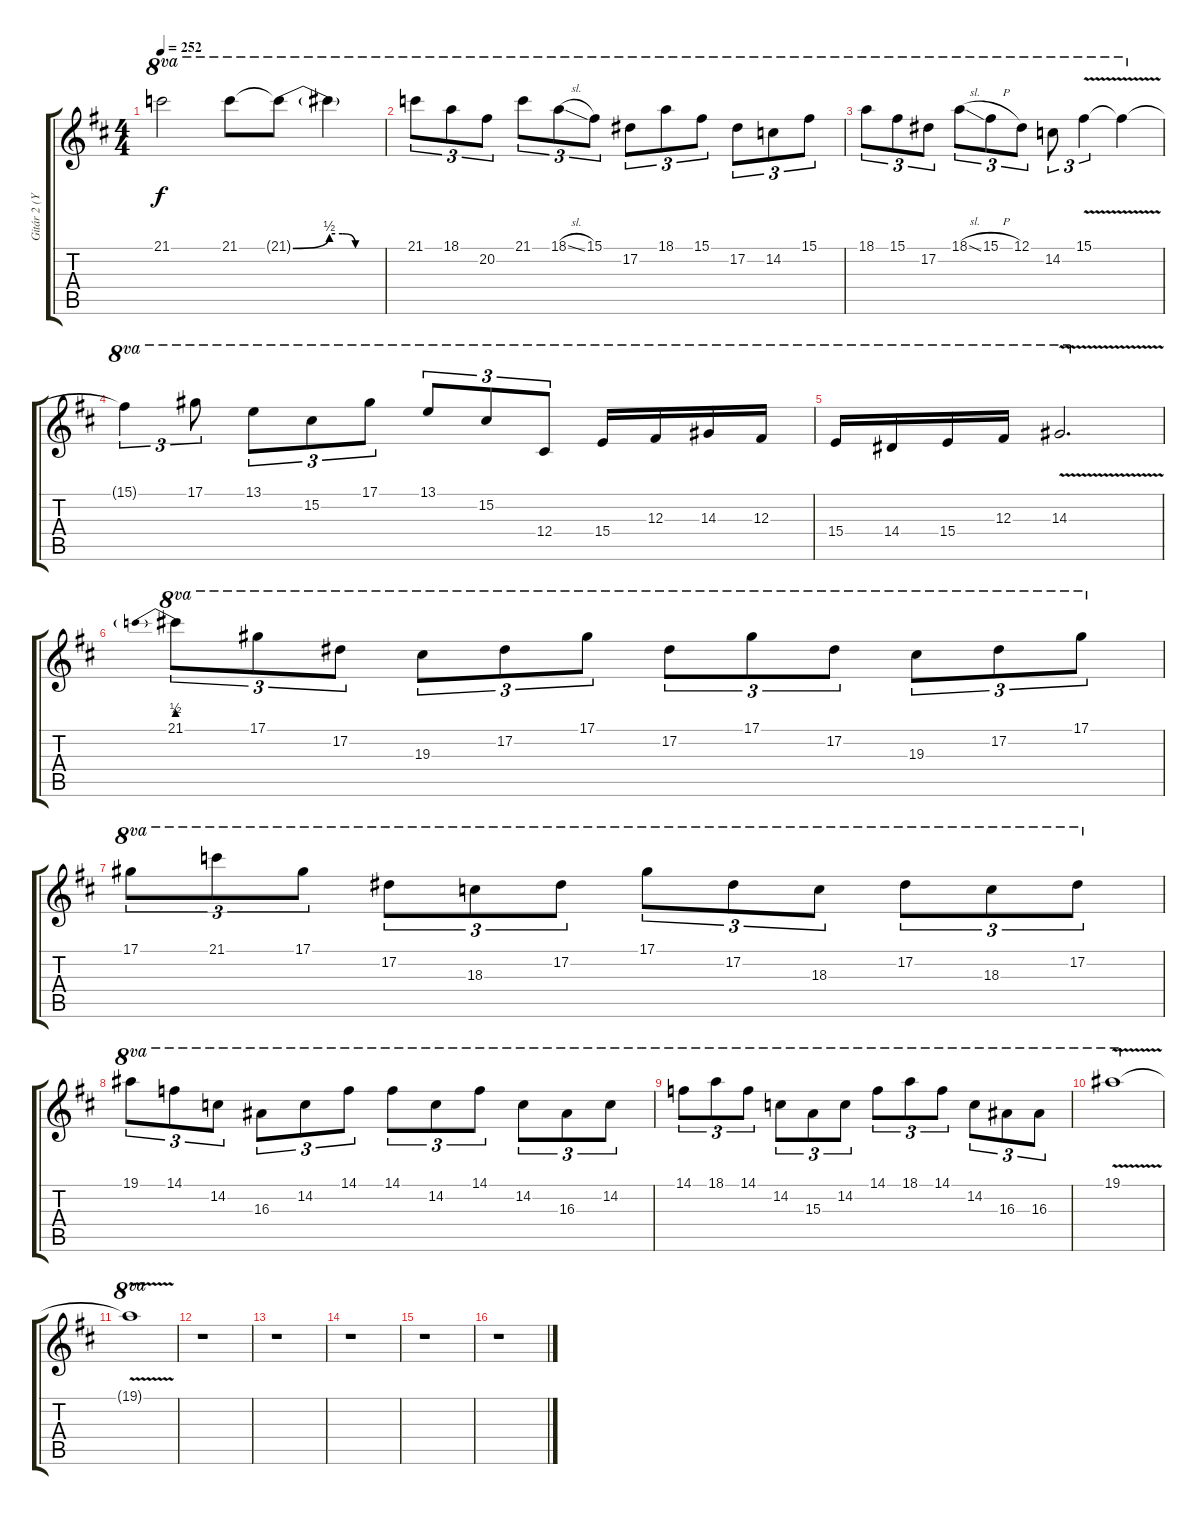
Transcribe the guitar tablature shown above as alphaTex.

\track ("Gitár 2 (Yngwie Malmsteen)" "Gitár 2 (Y") {instrument distortionguitar}
\staff {score tabs}
\tuning (Eb4 Bb3 Gb3 Db3 Ab2 Eb2) {hide}
\ts (4 4)
\tempo 252
\clef g2
\ks d
21.1{t}.2{ot 8va dy f} 21.1.8{ot 8va} 21.1{be (bend 0 0 60 2) t}.8{ot 8va} 21.1{be (custom 0 2 15 2 30 0 60 0) t}.4{ot 8va} |
21.1.8{tu (3 2) ot 8va} 18.1.8{tu (3 2) ot 8va} 20.2.8{tu (3 2) ot 8va} 21.1.8{tu (3 2) ot 8va} 18.1{sl}.8{tu (3 2) ot 8va} 15.1.8{tu (3 2) ot 8va} 17.2.8{tu (3 2) ot 8va} 18.1.8{tu (3 2) ot 8va} 15.1.8{tu (3 2) ot 8va} 17.2.8{tu (3 2) ot 8va} 14.2.8{tu (3 2) ot 8va} 15.1.8{tu (3 2) ot 8va} |
18.1.8{tu (3 2) ot 8va} 15.1.8{tu (3 2) ot 8va} 17.2.8{tu (3 2) ot 8va} 18.1{sl}.8{tu (3 2) ot 8va} 15.1{h}.8{tu (3 2) ot 8va} 12.1.8{tu (3 2) ot 8va} 14.2.8{tu (3 2) ot 8va} 15.1{v}.4{tu (3 2) ot 8va} 15.1{t}.4{ot 8va} |
15.1{t}.4{tu (3 2) ot 8va} 17.1.8{tu (3 2) ot 8va} 13.1.8{tu (3 2) ot 8va} 15.2.8{tu (3 2) ot 8va} 17.1.8{tu (3 2) ot 8va} 13.1.8{tu (3 2) ot 8va} 15.2.8{tu (3 2) ot 8va} 12.4.8{tu (3 2) ot 8va} 15.4.16{ot 8va} 12.3.16{ot 8va} 14.3.16{ot 8va} 12.3.16{ot 8va} |
15.4.16{ot 8va} 14.4.16{ot 8va} 15.4.16{ot 8va} 12.3.16{ot 8va} 14.3{v}.2{d ot 8va} |
21.1{be (prebend 0 2 60 2)}.8{tu (3 2) ot 8va} 17.1.8{tu (3 2) ot 8va} 17.2.8{tu (3 2) ot 8va} 19.3.8{tu (3 2) ot 8va} 17.2.8{tu (3 2) ot 8va} 17.1.8{tu (3 2) ot 8va} 17.2.8{tu (3 2) ot 8va} 17.1.8{tu (3 2) ot 8va} 17.2.8{tu (3 2) ot 8va} 19.3.8{tu (3 2) ot 8va} 17.2.8{tu (3 2) ot 8va} 17.1.8{tu (3 2) ot 8va} |
17.1.8{tu (3 2) ot 8va} 21.1.8{tu (3 2) ot 8va} 17.1.8{tu (3 2) ot 8va} 17.2.8{tu (3 2) ot 8va} 18.3.8{tu (3 2) ot 8va} 17.2.8{tu (3 2) ot 8va} 17.1.8{tu (3 2) ot 8va} 17.2.8{tu (3 2) ot 8va} 18.3.8{tu (3 2) ot 8va} 17.2.8{tu (3 2) ot 8va} 18.3.8{tu (3 2) ot 8va} 17.2.8{tu (3 2) ot 8va} |
19.1.8{tu (3 2) ot 8va} 14.1.8{tu (3 2) ot 8va} 14.2.8{tu (3 2) ot 8va} 16.3.8{tu (3 2) ot 8va} 14.2.8{tu (3 2) ot 8va} 14.1.8{tu (3 2) ot 8va} 14.1.8{tu (3 2) ot 8va} 14.2.8{tu (3 2) ot 8va} 14.1.8{tu (3 2) ot 8va} 14.2.8{tu (3 2) ot 8va} 16.3.8{tu (3 2) ot 8va} 14.2.8{tu (3 2) ot 8va} |
14.1.8{tu (3 2) ot 8va} 18.1.8{tu (3 2) ot 8va} 14.1.8{tu (3 2) ot 8va} 14.2.8{tu (3 2) ot 8va} 15.3.8{tu (3 2) ot 8va} 14.2.8{tu (3 2) ot 8va} 14.1.8{tu (3 2) ot 8va} 18.1.8{tu (3 2) ot 8va} 14.1.8{tu (3 2) ot 8va} 14.2.8{tu (3 2) ot 8va} 16.3.8{tu (3 2) ot 8va} 16.3.8{tu (3 2) ot 8va} |
19.1{v}.1{ot 8va} |
19.1{t}.1{ot 8va} |
r.1 |
r.1 |
r.1 |
r.1 |
r.1
